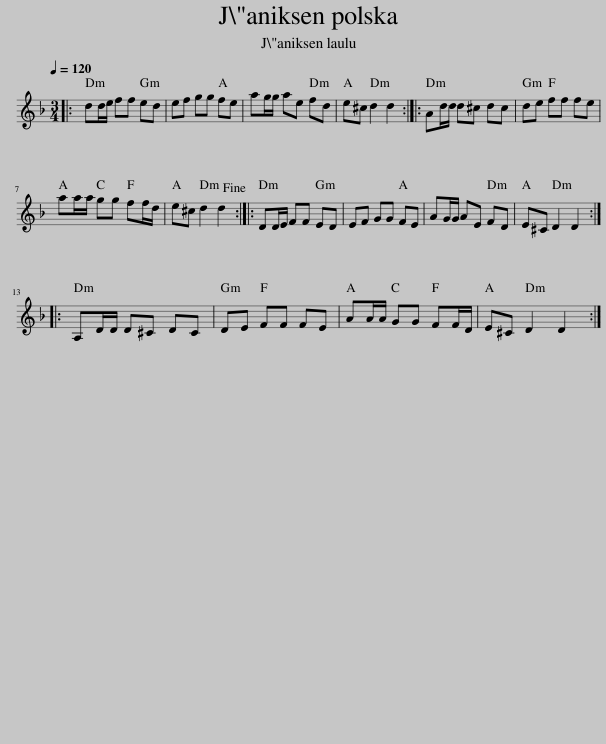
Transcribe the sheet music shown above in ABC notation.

X:1
L:1/8
Q:1/4=120
M:3/4
I:linebreak $
K:Dmin
V:1 treble
V:1
|: dd/e/ ff ed | ef gg fe | ag/g/ ae fd | e^c d2 d2 :: Ad/d/ d^c dc | %5
 de ff fe |$ aa/a/ gg ff/d/ | e^c d2 d2!fine! :: DD/E/ FF ED | EF GG FE | %10
 AG/G/ AE FD | E^C D2 D2 ::$ A,D/D/ D^C DC | DE FF FE | AA/A/ GG FF/D/ | %15
 E^C D2 D2 :| %16
